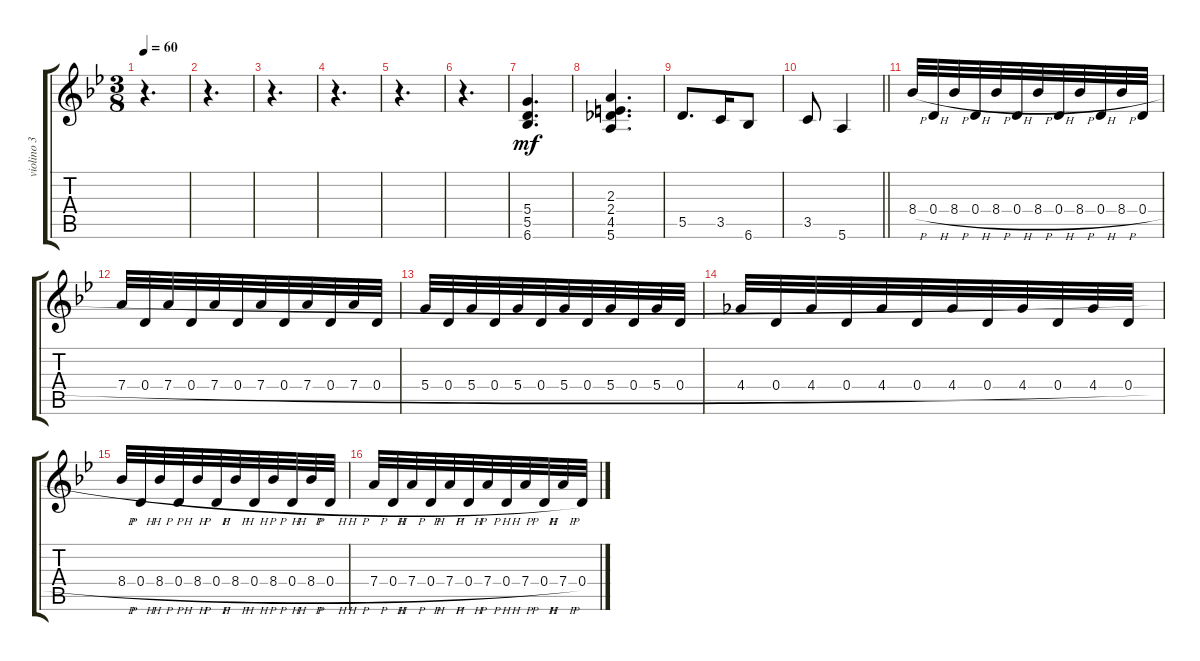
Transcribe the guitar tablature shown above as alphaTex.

\track ("violino 3" "violino 3") {instrument distortionguitar}
\staff {score tabs}
\tuning (E4 B3 G3 D3 A2 E2) {hide}
\ts (3 8)
\tempo 60
\clef g2
\ks bb
r.4{d dy mf} |
r.4{d} |
r.4{d} |
r.4{d} |
r.4{d} |
r.4{d} |
(5.4 5.5 6.6).4{d} |
(2.3 2.4 4.5 5.6).4{d} |
5.5.8{d} 3.5.16 6.6.8 |
\barLineRight lightlight
3.5.8 5.6.4 |
8.4{h}.32 0.4{h}.32 8.4{h}.32 0.4{h}.32 8.4{h}.32 0.4{h}.32 8.4{h}.32 0.4{h}.32 8.4{h}.32 0.4{h}.32 8.4{h}.32 0.4{h}.32 |
7.4{h}.32 0.4{h}.32 7.4{h}.32 0.4{h}.32 7.4{h}.32 0.4{h}.32 7.4{h}.32 0.4{h}.32 7.4{h}.32 0.4{h}.32 7.4{h}.32 0.4{h}.32 |
5.4{h}.32 0.4{h}.32 5.4{h}.32 0.4{h}.32 5.4{h}.32 0.4{h}.32 5.4{h}.32 0.4{h}.32 5.4{h}.32 0.4{h}.32 5.4{h}.32 0.4{h}.32 |
4.4{h}.32 0.4{h}.32 4.4{h}.32 0.4{h}.32 4.4{h}.32 0.4{h}.32 4.4{h}.32 0.4{h}.32 4.4{h}.32 0.4{h}.32 4.4{h}.32 0.4{h}.32 |
8.4{h}.32 0.4{h}.32 8.4{h}.32 0.4{h}.32 8.4{h}.32 0.4{h}.32 8.4{h}.32 0.4{h}.32 8.4{h}.32 0.4{h}.32 8.4{h}.32 0.4{h}.32 |
7.4{h}.32 0.4{h}.32 7.4{h}.32 0.4{h}.32 7.4{h}.32 0.4{h}.32 7.4{h}.32 0.4{h}.32 7.4{h}.32 0.4{h}.32 7.4{h}.32 0.4{h}.32
